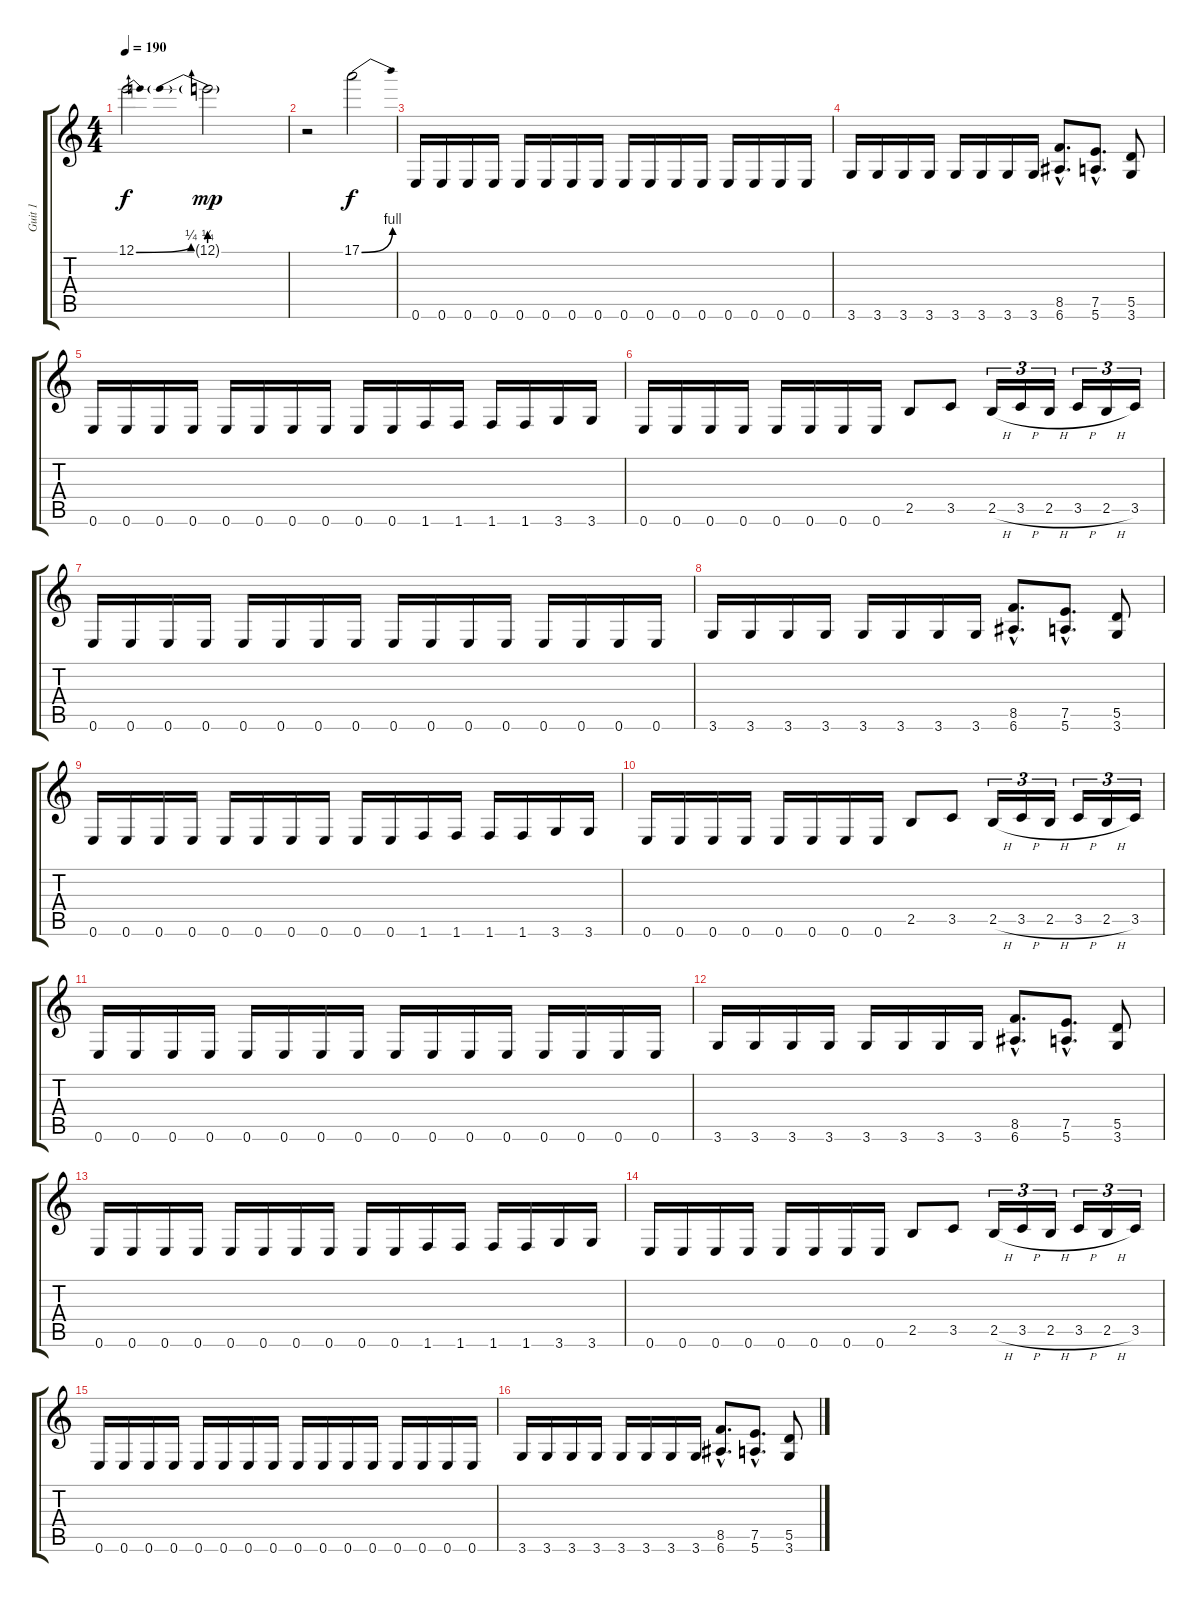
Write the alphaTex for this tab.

\track ("Guit 1" "Guit 1") {instrument distortionguitar}
\staff {score tabs}
\tuning (E4 B3 G3 D3 A2 E2) {hide}
\ts (4 4)
\tempo 190
\clef g2
\ks c
12.1{be (bend 0 0 60 1)}.2{dy f} 12.1{be (prebend 0 1 60 1) g}.2{dy mp} |
r.2 17.1{be (bend 0 0 60 4)}.2{dy f} |
0.6.16 0.6.16 0.6.16 0.6.16 0.6.16 0.6.16 0.6.16 0.6.16 0.6.16 0.6.16 0.6.16 0.6.16 0.6.16 0.6.16 0.6.16 0.6.16 |
3.6.16 3.6.16 3.6.16 3.6.16 3.6.16 3.6.16 3.6.16 3.6.16 (8.5{hac} 6.6{hac}).8{d} (7.5{hac} 5.6{hac}).8{d} (5.5 3.6).8 |
0.6.16 0.6.16 0.6.16 0.6.16 0.6.16 0.6.16 0.6.16 0.6.16 0.6.16 0.6.16 1.6.16 1.6.16 1.6.16 1.6.16 3.6.16 3.6.16 |
0.6.16 0.6.16 0.6.16 0.6.16 0.6.16 0.6.16 0.6.16 0.6.16 2.5.8 3.5.8 2.5{h}.16{tu (3 2)} 3.5{h}.16{tu (3 2)} 2.5{h}.16{tu (3 2)} 3.5{h}.16{tu (3 2)} 2.5{h}.16{tu (3 2)} 3.5.16{tu (3 2)} |
0.6.16 0.6.16 0.6.16 0.6.16 0.6.16 0.6.16 0.6.16 0.6.16 0.6.16 0.6.16 0.6.16 0.6.16 0.6.16 0.6.16 0.6.16 0.6.16 |
3.6.16 3.6.16 3.6.16 3.6.16 3.6.16 3.6.16 3.6.16 3.6.16 (8.5{hac} 6.6{hac}).8{d} (7.5{hac} 5.6{hac}).8{d} (5.5 3.6).8 |
0.6.16 0.6.16 0.6.16 0.6.16 0.6.16 0.6.16 0.6.16 0.6.16 0.6.16 0.6.16 1.6.16 1.6.16 1.6.16 1.6.16 3.6.16 3.6.16 |
0.6.16 0.6.16 0.6.16 0.6.16 0.6.16 0.6.16 0.6.16 0.6.16 2.5.8 3.5.8 2.5{h}.16{tu (3 2)} 3.5{h}.16{tu (3 2)} 2.5{h}.16{tu (3 2)} 3.5{h}.16{tu (3 2)} 2.5{h}.16{tu (3 2)} 3.5.16{tu (3 2)} |
0.6.16 0.6.16 0.6.16 0.6.16 0.6.16 0.6.16 0.6.16 0.6.16 0.6.16 0.6.16 0.6.16 0.6.16 0.6.16 0.6.16 0.6.16 0.6.16 |
3.6.16 3.6.16 3.6.16 3.6.16 3.6.16 3.6.16 3.6.16 3.6.16 (8.5{hac} 6.6{hac}).8{d} (7.5{hac} 5.6{hac}).8{d} (5.5 3.6).8 |
0.6.16 0.6.16 0.6.16 0.6.16 0.6.16 0.6.16 0.6.16 0.6.16 0.6.16 0.6.16 1.6.16 1.6.16 1.6.16 1.6.16 3.6.16 3.6.16 |
0.6.16 0.6.16 0.6.16 0.6.16 0.6.16 0.6.16 0.6.16 0.6.16 2.5.8 3.5.8 2.5{h}.16{tu (3 2)} 3.5{h}.16{tu (3 2)} 2.5{h}.16{tu (3 2)} 3.5{h}.16{tu (3 2)} 2.5{h}.16{tu (3 2)} 3.5.16{tu (3 2)} |
0.6.16 0.6.16 0.6.16 0.6.16 0.6.16 0.6.16 0.6.16 0.6.16 0.6.16 0.6.16 0.6.16 0.6.16 0.6.16 0.6.16 0.6.16 0.6.16 |
3.6.16 3.6.16 3.6.16 3.6.16 3.6.16 3.6.16 3.6.16 3.6.16 (8.5{hac} 6.6{hac}).8{d} (7.5{hac} 5.6{hac}).8{d} (5.5 3.6).8
